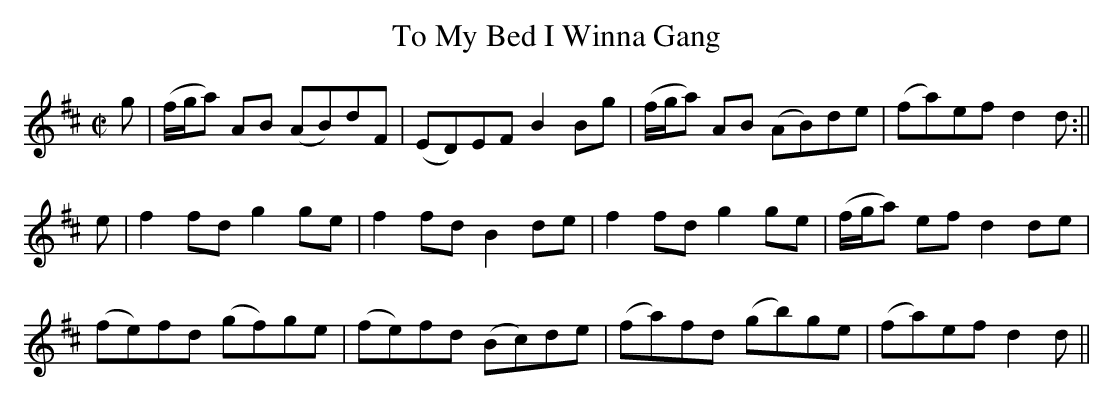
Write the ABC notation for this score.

X:1
T:To My Bed I Winna Gang
M:C|
L:1/8
K:D
g|(f/g/a) AB (AB)dF|(ED)EF B2 Bg|(f/g/a) AB (AB)de|(fa)ef d2d:||
e|f2 fd g2 ge|f2 fd B2 de|f2 fd g2 ge|(f/g/a) ef d2 de|
(fe)fd (gf)ge|(fe)fd (Bc)de|(fa)fd (gb)ge|(fa)ef d2d||
